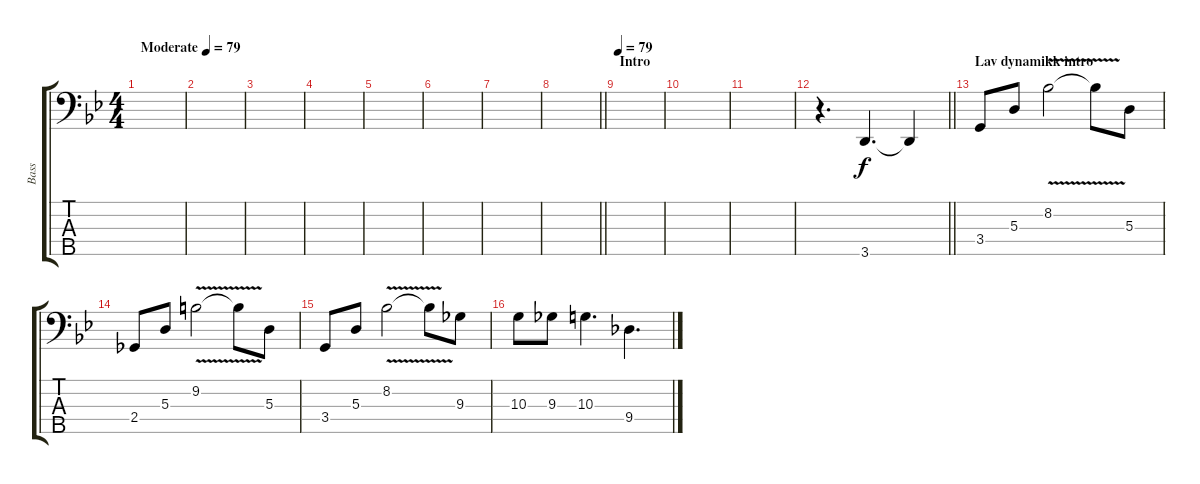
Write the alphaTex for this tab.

\track ("Bass" "Bass") {instrument electricbassfinger}
\staff {score tabs}
\tuning (G2 D2 A1 E1 B0) {hide}
\ts (4 4)
\tempo (79 "Moderate")
\tempo 63
\tempo (79 "Moderate")
\clef f4
\ks gminor
|
|
|
|
|
|
|
\barLineRight lightlight
|
\section ("" "Intro")
\tempo 79
|
|
|
\barLineRight lightlight
r.4{d} 3.5.4{d} 3.5{t}.4 |
\section ("" "Lav dynamikk intro")
3.4.8 5.3.8 8.2{v}.2 8.2{t}.8 5.3.8 |
2.4.8 5.3.8 9.2{v}.2 9.2{t}.8 5.3.8 |
3.4.8 5.3.8 8.2{v}.2 8.2{t}.8 9.3.8 |
10.3.8 9.3.8 10.3.4{d} 9.4.4{d}
